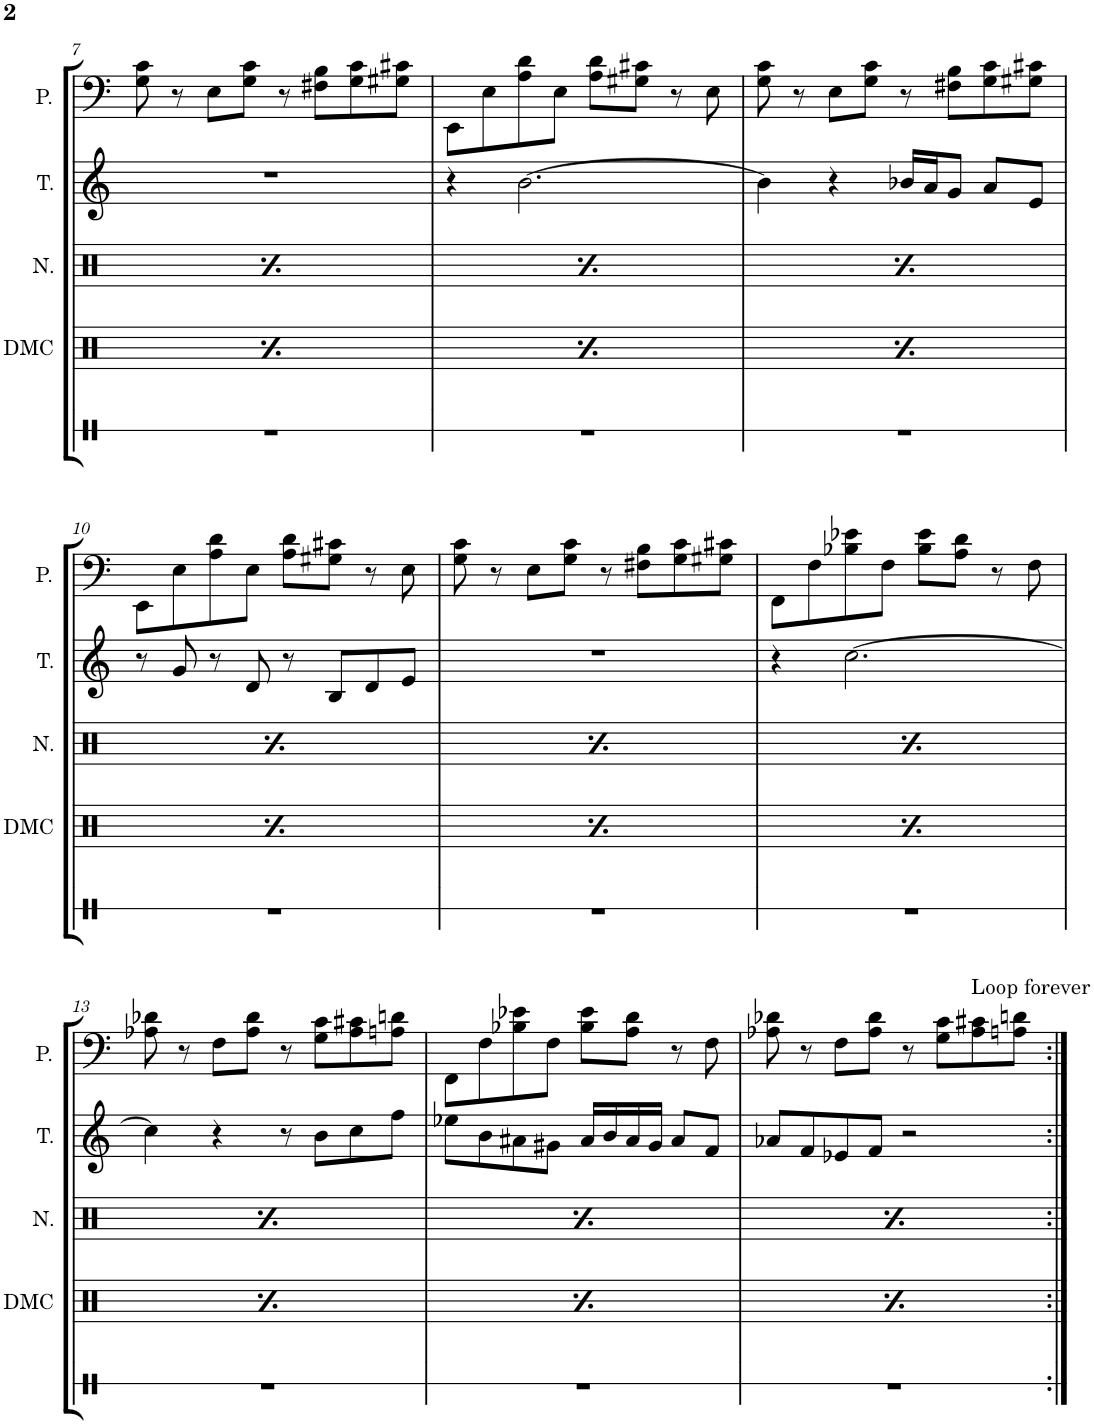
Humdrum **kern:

**kern	**kern	**kern	**kern	**kern
*part5	*part4	*part3	*part2	*part1
*staff5	*staff4	*staff3	*staff2	*staff1
*I"Timbales	*I"DMC	*I"Noise	*I"Triangle	*I"Pulse
*I'Tim	*I'DMC	*I'N.	*I'T.	*I'P.
!!LO:PB:g=z
*clefX	*clefX	*clefX	*clefF4	*clefG2
*k[]	*k[]	*k[]	*k[]	*k[]
*M4/4	*M4/4	*M4/4	*M4/4	*M4/4
*met(c)	*met(c)	*met(c)	*met(c)	*met(c)
=7	=7	=7	=7	=7
1r	4Rf\	8Rd\L	1r	8G\ 8c\
.	.	8Rd\	.	8r
.	8Rcc/L	8Rgg\	.	8E\L
.	8Rf/J	8Rd\J	.	8G\ 8c\J
.	4Rf\	8Rd\L	.	8r
.	.	8Rd\	.	8F#X\ 8B\L
.	8Rcc/L	8Rgg\	.	8G\ 8c\
.	8Rf/J	8Rd\J	.	8G#X\ 8c#X\J
=8	=8	=8	=8	=8
1r	4Rf\	8Rd\L	4r	8EE\L
.	.	8Rd\	.	8E\
.	8Rcc/L	8Rgg\	[2.b\	8A\ 8d\
.	8Rf/J	8Rd\J	.	8E\J
.	4Rf\	8Rd\L	.	8A\ 8d\L
.	.	8Rd\	.	8G#X\ 8c#X\J
.	8Rcc/L	8Rgg\	.	8r
.	8Rf/J	8Rd\J	.	8E\
=9	=9	=9	=9	=9
1r	4Rf\	8Rd\L	4b\]	8G\ 8c\
.	.	8Rd\	.	8r
.	8Rcc/L	8Rgg\	4r	8E\L
.	8Rf/J	8Rd\J	.	8G\ 8c\J
.	4Rf\	8Rd\L	16b-X/LL	8r
.	.	.	16a/J	.
.	.	8Rd\	8g/J	8F#X\ 8B\L
.	8Rcc/L	8Rgg\	8a/L	8G\ 8c\
.	8Rf/J	8Rd\J	8e/J	8G#X\ 8c#X\J
!!LO:LB:g=z
=10	=10	=10	=10	=10
1r	4Rf\	8Rd\L	8r	8EE\L
.	.	8Rd\	8g/	8E\
.	8Rcc/L	8Rgg\	8r	8A\ 8d\
.	8Rf/J	8Rd\J	8d/	8E\J
.	4Rf\	8Rd\L	8r	8A\ 8d\L
.	.	8Rd\	8B/L	8G#X\ 8c#X\J
.	8Rcc/L	8Rgg\	8d/	8r
.	8Rf/J	8Rd\J	8e/J	8E\
=11	=11	=11	=11	=11
1r	4Rf\	8Rd\L	1r	8G\ 8c\
.	.	8Rd\	.	8r
.	8Rcc/L	8Rgg\	.	8E\L
.	8Rf/J	8Rd\J	.	8G\ 8c\J
.	4Rf\	8Rd\L	.	8r
.	.	8Rd\	.	8F#X\ 8B\L
.	8Rcc/L	8Rgg\	.	8G\ 8c\
.	8Rf/J	8Rd\J	.	8G#X\ 8c#X\J
=12	=12	=12	=12	=12
1r	4Rf\	8Rd\L	4r	8FF\L
.	.	8Rd\	.	8F\
.	8Rcc/L	8Rgg\	[2.cc\	8B-X\ 8e-X\
.	8Rf/J	8Rd\J	.	8F\J
.	4Rf\	8Rd\L	.	8B-\ 8e-\L
.	.	8Rd\	.	8A\ 8d\J
.	8Rcc/L	8Rgg\	.	8r
.	8Rf/J	8Rd\J	.	8F\
!!LO:LB:g=z
=13	=13	=13	=13	=13
1r	4Rf\	8Rd\L	4cc\]	8A-X\ 8d-X\
.	.	8Rd\	.	8r
.	8Rcc/L	8Rgg\	4r	8F\L
.	8Rf/J	8Rd\J	.	8A-\ 8d-\J
.	4Rf\	8Rd\L	8r	8r
.	.	8Rd\	8b\L	8G\ 8c\L
.	8Rcc/L	8Rgg\	8cc\	8A-\ 8c#X\
.	8Rf/J	8Rd\J	8ff\J	8An\ 8dn\J
=14	=14	=14	=14	=14
1r	4Rf\	8Rd\L	8ee-X\L	8FF\L
.	.	8Rd\	8b\	8F\
.	8Rcc/L	8Rgg\	8a#X\	8B-X\ 8e-X\
.	8Rf/J	8Rd\J	8g#X\J	8F\J
.	4Rf\	8Rd\L	16a#/LL	8B-\ 8e-\L
.	.	.	16b/	.
.	.	8Rd\	16a#/	8A\ 8d\J
.	.	.	16g#/JJ	.
.	8Rcc/L	8Rgg\	8a#/L	8r
.	8Rf/J	8Rd\J	8f/J	8F\
=15	=15	=15	=15	=15
1r	4Rf\	8Rd\L	8a-X/L	8A-X\ 8d-X\
.	.	8Rd\	8f/	8r
.	8Rcc/L	8Rgg\	8e-X/	8F\L
.	8Rf/J	8Rd\J	8f/J	8A-\ 8d-\J
.	4Rf\	8Rd\L	2r	8r
.	.	8Rd\	.	8G\ 8c\L
!	!	!	!	!LO:TX:a:t=Loop forever
.	8Rcc/L	8Rgg\	.	8A-\ 8c#X\
.	8Rf/J	8Rd\J	.	8An\ 8dn\J
=:|!	=:|!	=:|!	=:|!	=:|!
*-	*-	*-	*-	*-
